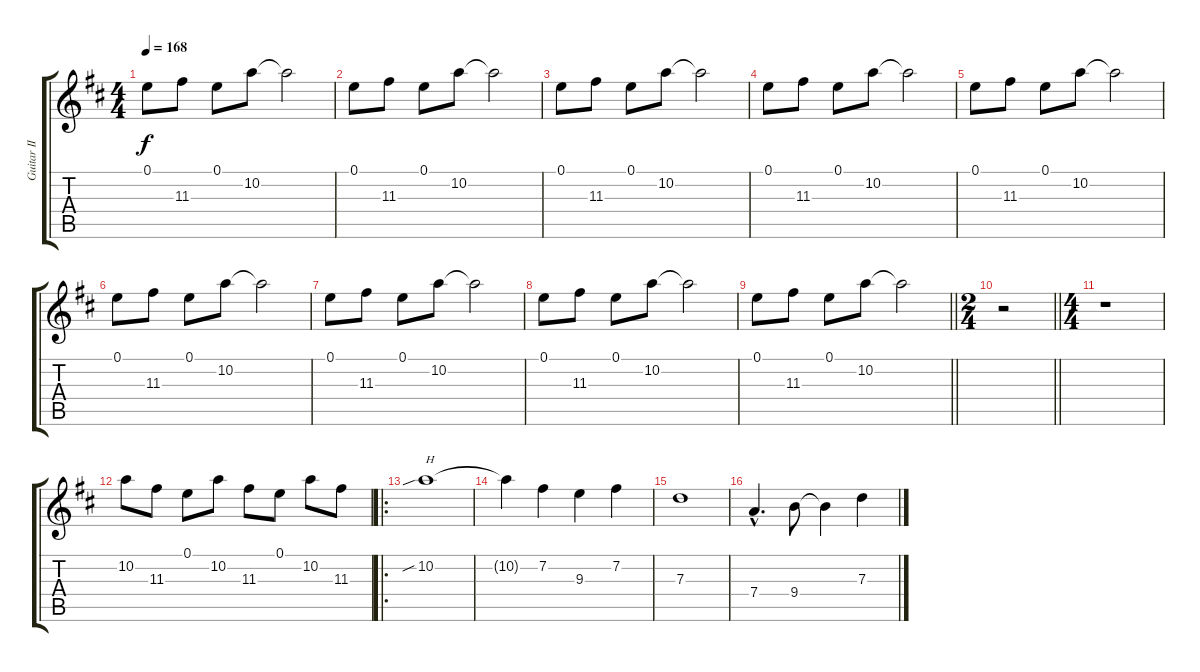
\track ("Guitar II" "Guitar II") {instrument distortionguitar}
\staff {score tabs}
\tuning (E4 B3 G3 D3 A2 E2) {hide}
\ts (4 4)
\tempo 168
\clef g2
\ks d
0.1.8{dy f} 11.3.8 0.1.8 10.2.8 10.2{t}.2 |
0.1.8 11.3.8 0.1.8 10.2.8 10.2{t}.2 |
0.1.8 11.3.8 0.1.8 10.2.8 10.2{t}.2 |
0.1.8 11.3.8 0.1.8 10.2.8 10.2{t}.2 |
0.1.8 11.3.8 0.1.8 10.2.8 10.2{t}.2 |
0.1.8 11.3.8 0.1.8 10.2.8 10.2{t}.2 |
0.1.8 11.3.8 0.1.8 10.2.8 10.2{t}.2 |
0.1.8 11.3.8 0.1.8 10.2.8 10.2{t}.2 |
\barLineRight lightlight
0.1.8 11.3.8 0.1.8 10.2.8 10.2{t}.2 |
\ts (2 4)
\barLineRight lightlight
r.2 |
\ts (4 4)
r.1 |
10.2.8 11.3.8 0.1.8 10.2.8 11.3.8 0.1.8 10.2.8 11.3.8 |
\ro
10.2{sib}.1{txt "H" volume 14 instrument distortionguitar} |
10.2{t}.4 7.2.4 9.3.4 7.2.4 |
7.3.1 |
7.4{hac}.4{d} 9.4.8 9.4{t}.4 7.3.4
